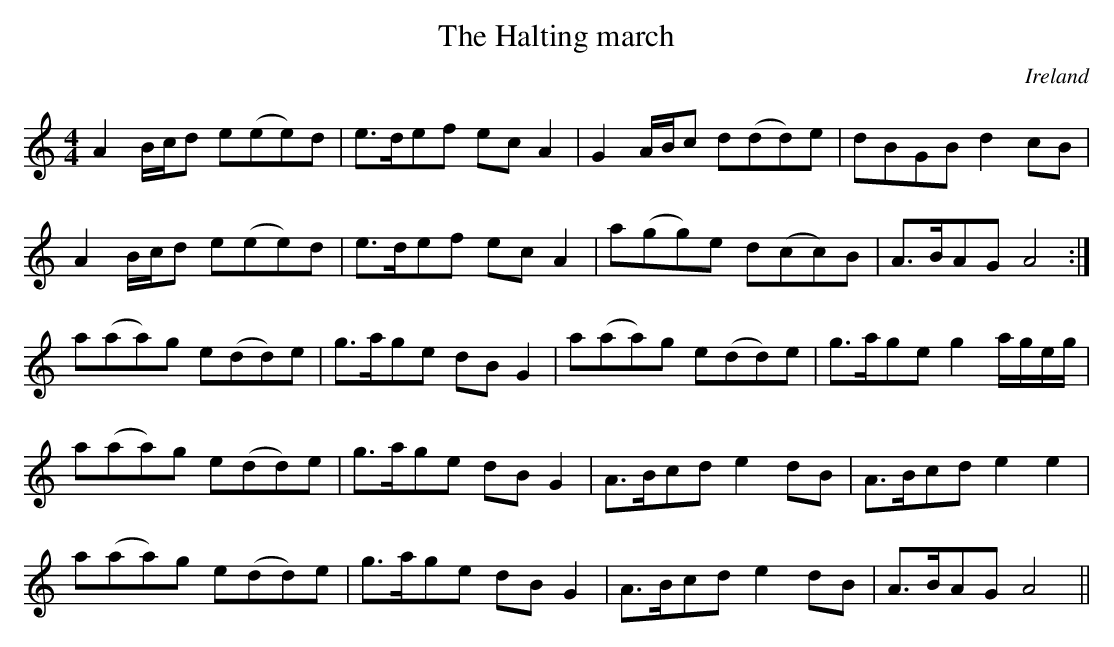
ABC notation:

X:1
T:Halting march, The
O:Ireland
M:4/4
L:1/8
K:Am
A2B/c/d e(ee)d|e>def ecA2|G2A/B/c d(dd)e|dBGB d2cB|!
A2B/c/d e(ee)d|e>def ecA2|a(gg)e d(cc)B|A>BAG A4:|!
a(aa)g e(dd)e|g>age dBG2|a(aa)g e(dd)e|g>age g2a/g/e/g/|!
a(aa)g e(dd)e|g>age dBG2|A>Bcd e2dB|A>Bcd e2e2|!
a(aa)g e(dd)e|g>age dBG2|A>Bcd e2dB|A>BAG A4||!
